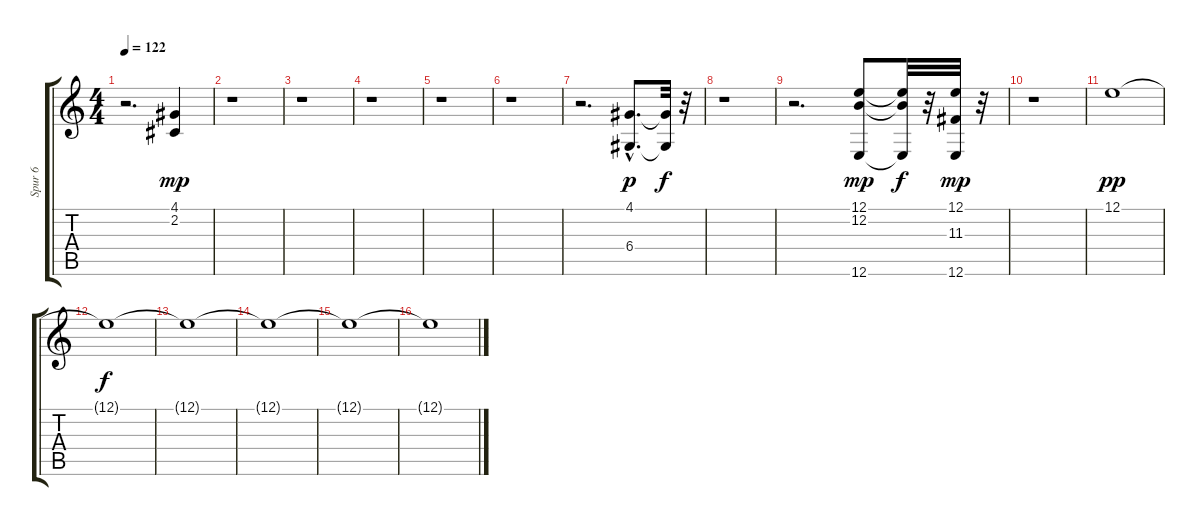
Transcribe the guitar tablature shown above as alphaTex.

\track ("Spur 6" "Spur 6") {instrument percussiveorgan}
\staff {score tabs}
\tuning (E4 B3 G3 D3 A2 E2) {hide}
\ts (4 4)
\tempo 122
\clef g2
\ks c
r.2{d dy mp} (4.1 2.2).4 |
r.1 |
r.1 |
r.1 |
r.1 |
r.1 |
r.2{d} (4.1{hac} 6.4{hac}).8{d dy p} (4.1{t} 6.4{t}).32{dy f} r.32 |
r.1 |
r.2{d} (12.1 12.2 12.6).8{dy mp} (12.1{t} 12.2{t} 12.6{t}).32{dy f} r.32 (12.1 11.3 12.6).32{dy mp} r.32 |
r.1 |
12.1.1{dy pp} |
12.1{t}.1{dy f} |
12.1{t}.1 |
12.1{t}.1 |
12.1{t}.1 |
12.1{t}.1
